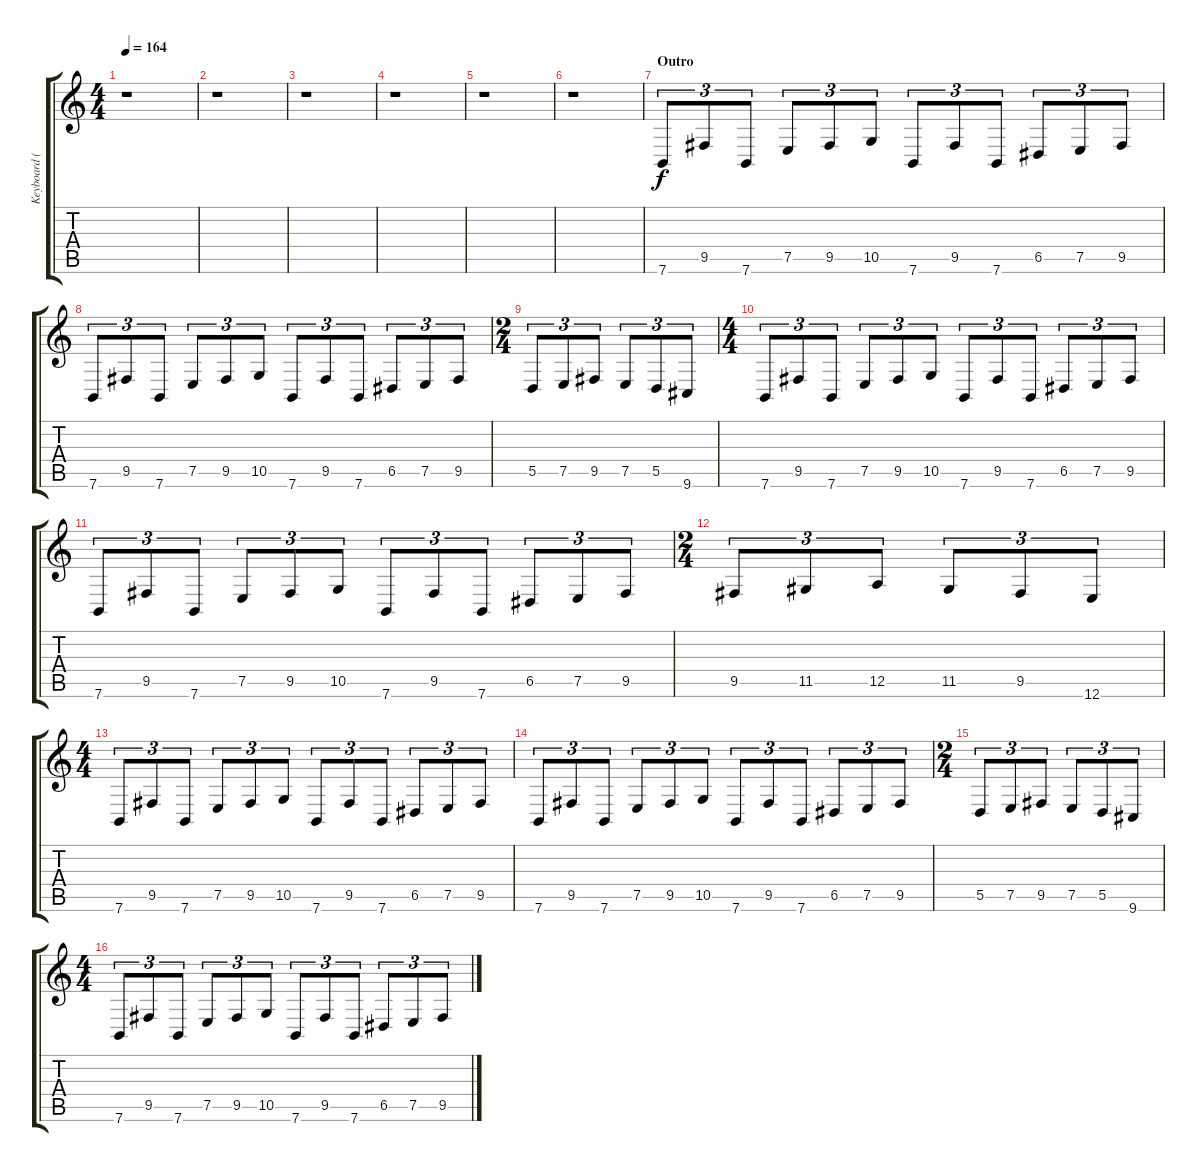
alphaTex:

\track ("Keyboard (Harpsichord)" "Keyboard (") {instrument harpsichord}
\staff {score tabs}
\tuning (E4 B3 G3 D3 A2 E2) {hide}
\ts (4 4)
\tempo 164
\clef g2
\ks c
r.1{dy f} |
r.1 |
r.1 |
r.1 |
r.1 |
r.1 |
\section ("" "Outro")
7.6.8{tu (3 2)} 9.5.8{tu (3 2)} 7.6.8{tu (3 2)} 7.5.8{tu (3 2)} 9.5.8{tu (3 2)} 10.5.8{tu (3 2)} 7.6.8{tu (3 2)} 9.5.8{tu (3 2)} 7.6.8{tu (3 2)} 6.5.8{tu (3 2)} 7.5.8{tu (3 2)} 9.5.8{tu (3 2)} |
7.6.8{tu (3 2)} 9.5.8{tu (3 2)} 7.6.8{tu (3 2)} 7.5.8{tu (3 2)} 9.5.8{tu (3 2)} 10.5.8{tu (3 2)} 7.6.8{tu (3 2)} 9.5.8{tu (3 2)} 7.6.8{tu (3 2)} 6.5.8{tu (3 2)} 7.5.8{tu (3 2)} 9.5.8{tu (3 2)} |
\ts (2 4)
5.5.8{tu (3 2)} 7.5.8{tu (3 2)} 9.5.8{tu (3 2)} 7.5.8{tu (3 2)} 5.5.8{tu (3 2)} 9.6.8{tu (3 2)} |
\ts (4 4)
7.6.8{tu (3 2)} 9.5.8{tu (3 2)} 7.6.8{tu (3 2)} 7.5.8{tu (3 2)} 9.5.8{tu (3 2)} 10.5.8{tu (3 2)} 7.6.8{tu (3 2)} 9.5.8{tu (3 2)} 7.6.8{tu (3 2)} 6.5.8{tu (3 2)} 7.5.8{tu (3 2)} 9.5.8{tu (3 2)} |
7.6.8{tu (3 2)} 9.5.8{tu (3 2)} 7.6.8{tu (3 2)} 7.5.8{tu (3 2)} 9.5.8{tu (3 2)} 10.5.8{tu (3 2)} 7.6.8{tu (3 2)} 9.5.8{tu (3 2)} 7.6.8{tu (3 2)} 6.5.8{tu (3 2)} 7.5.8{tu (3 2)} 9.5.8{tu (3 2)} |
\ts (2 4)
9.5.8{tu (3 2)} 11.5.8{tu (3 2)} 12.5.8{tu (3 2)} 11.5.8{tu (3 2)} 9.5.8{tu (3 2)} 12.6.8{tu (3 2)} |
\ts (4 4)
7.6.8{tu (3 2)} 9.5.8{tu (3 2)} 7.6.8{tu (3 2)} 7.5.8{tu (3 2)} 9.5.8{tu (3 2)} 10.5.8{tu (3 2)} 7.6.8{tu (3 2)} 9.5.8{tu (3 2)} 7.6.8{tu (3 2)} 6.5.8{tu (3 2)} 7.5.8{tu (3 2)} 9.5.8{tu (3 2)} |
7.6.8{tu (3 2)} 9.5.8{tu (3 2)} 7.6.8{tu (3 2)} 7.5.8{tu (3 2)} 9.5.8{tu (3 2)} 10.5.8{tu (3 2)} 7.6.8{tu (3 2)} 9.5.8{tu (3 2)} 7.6.8{tu (3 2)} 6.5.8{tu (3 2)} 7.5.8{tu (3 2)} 9.5.8{tu (3 2)} |
\ts (2 4)
5.5.8{tu (3 2)} 7.5.8{tu (3 2)} 9.5.8{tu (3 2)} 7.5.8{tu (3 2)} 5.5.8{tu (3 2)} 9.6.8{tu (3 2)} |
\ts (4 4)
7.6.8{tu (3 2)} 9.5.8{tu (3 2)} 7.6.8{tu (3 2)} 7.5.8{tu (3 2)} 9.5.8{tu (3 2)} 10.5.8{tu (3 2)} 7.6.8{tu (3 2)} 9.5.8{tu (3 2)} 7.6.8{tu (3 2)} 6.5.8{tu (3 2)} 7.5.8{tu (3 2)} 9.5.8{tu (3 2)}
